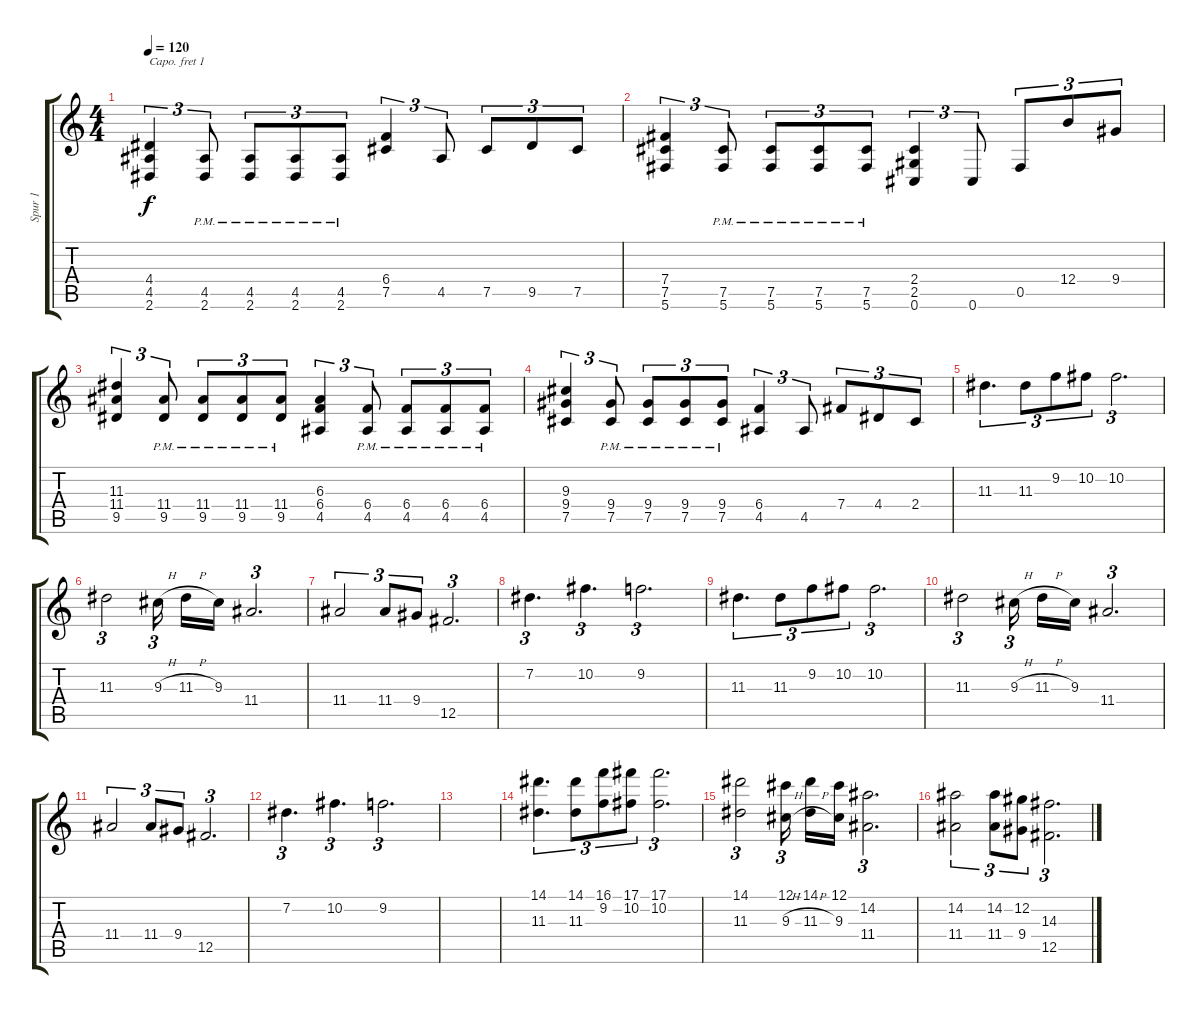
\track ("Spur 1" "Spur 1") {instrument distortionguitar}
\staff {score tabs}
\capo 1
\tuning (C4 G3 Eb3 Bb2 F2 C2) {hide}
\ts (4 4)
\tempo 120
\clef g2
\ks c
(4.4 4.5 2.6).4{tu (3 2) dy f} (4.5{pm} 2.6{pm}).8{tu (3 2)} (4.5{pm} 2.6{pm}).8{tu (3 2)} (4.5{pm} 2.6{pm}).8{tu (3 2)} (4.5{pm} 2.6{pm}).8{tu (3 2)} (6.4 7.5).4{tu (3 2)} 4.5.8{tu (3 2)} 7.5.8{tu (3 2)} 9.5.8{tu (3 2)} 7.5.8{tu (3 2)} |
(7.4 7.5 5.6).4{tu (3 2)} (7.5{pm} 5.6{pm}).8{tu (3 2)} (7.5{pm} 5.6{pm}).8{tu (3 2)} (7.5{pm} 5.6{pm}).8{tu (3 2)} (7.5{pm} 5.6{pm}).8{tu (3 2)} (2.4 2.5 0.6).4{tu (3 2)} 0.6.8{tu (3 2)} 0.5.8{tu (3 2)} 12.4.8{tu (3 2)} 9.4.8{tu (3 2)} |
(11.3 11.4 9.5).4{tu (3 2)} (11.4{pm} 9.5{pm}).8{tu (3 2)} (11.4{pm} 9.5{pm}).8{tu (3 2)} (11.4{pm} 9.5{pm}).8{tu (3 2)} (11.4{pm} 9.5{pm}).8{tu (3 2)} (6.3 6.4 4.5).4{tu (3 2)} (6.4{pm} 4.5{pm}).8{tu (3 2)} (6.4{pm} 4.5{pm}).8{tu (3 2)} (6.4{pm} 4.5{pm}).8{tu (3 2)} (6.4{pm} 4.5{pm}).8{tu (3 2)} |
(9.3 9.4 7.5).4{tu (3 2)} (9.4{pm} 7.5{pm}).8{tu (3 2)} (9.4{pm} 7.5{pm}).8{tu (3 2)} (9.4{pm} 7.5{pm}).8{tu (3 2)} (9.4{pm} 7.5{pm}).8{tu (3 2)} (6.4 4.5).4{tu (3 2)} 4.5.8{tu (3 2)} 7.4.8{tu (3 2)} 4.4.8{tu (3 2)} 2.4.8{tu (3 2)} |
11.3.4{d tu (3 2)} 11.3.8{tu (3 2)} 9.2.8{tu (3 2)} 10.2.8{tu (3 2)} 10.2.2{d tu (3 2)} |
11.3.2{tu (3 2)} 9.3{h}.16{tu (3 2) beam splitsecondary} 11.3{h}.16 9.3.16 11.4.2{d tu (3 2)} |
11.4.2{tu (3 2)} 11.4.8{tu (3 2)} 9.4.8{tu (3 2)} 12.5.2{d tu (3 2)} |
7.2.4{d tu (3 2)} 10.2.4{d tu (3 2)} 9.2.2{d tu (3 2)} |
11.3.4{d tu (3 2)} 11.3.8{tu (3 2)} 9.2.8{tu (3 2)} 10.2.8{tu (3 2)} 10.2.2{d tu (3 2)} |
11.3.2{tu (3 2)} 9.3{h}.16{tu (3 2) beam splitsecondary} 11.3{h}.16 9.3.16 11.4.2{d tu (3 2)} |
11.4.2{tu (3 2)} 11.4.8{tu (3 2)} 9.4.8{tu (3 2)} 12.5.2{d tu (3 2)} |
7.2.4{d tu (3 2)} 10.2.4{d tu (3 2)} 9.2.2{d tu (3 2)} |
|
(14.1 11.3).4{d tu (3 2)} (14.1 11.3).8{tu (3 2)} (16.1 9.2).8{tu (3 2)} (17.1 10.2).8{tu (3 2)} (17.1 10.2).2{d tu (3 2)} |
(14.1 11.3).2{tu (3 2)} (12.1 9.3{h}).16{tu (3 2) beam splitsecondary} (14.1 11.3{h}).16 (12.1 9.3).16 (14.2 11.4).2{d tu (3 2)} |
(14.2 11.4).2{tu (3 2)} (14.2 11.4).8{tu (3 2)} (12.2 9.4).8{tu (3 2)} (14.3 12.5).2{d tu (3 2)}
